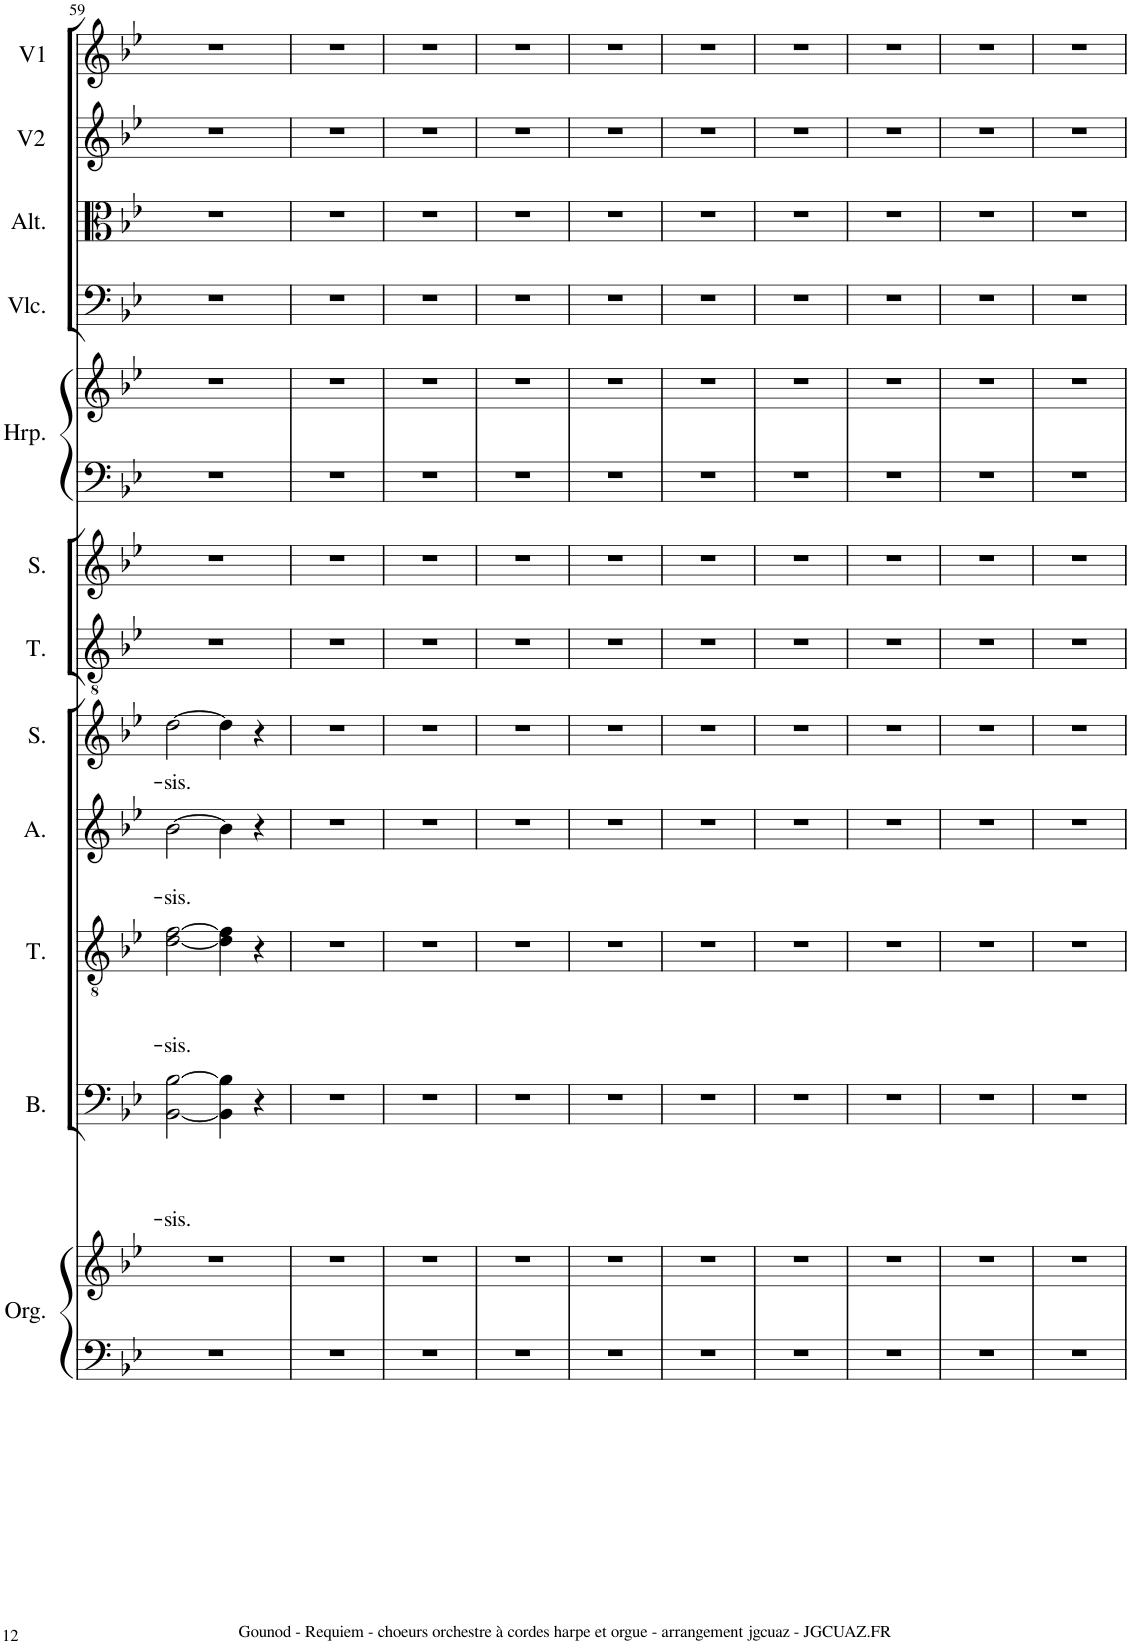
**kern	**kern	**kern	**text	**text	**text	**text	**kern	**text	**text	**text	**kern	**text	**text	**kern	**text	**kern	**kern	**kern	**kern	**kern	**kern	**kern	**kern
*part12	*part12	*part11	*part11	*part11	*part11	*part11	*part10	*part10	*part10	*part10	*part9	*part9	*part9	*part8	*part8	*part7	*part6	*part5	*part5	*part4	*part3	*part2	*part1
*staff14	*staff13	*staff12	*staff12	*staff12	*staff12	*staff12	*staff11	*staff11	*staff11	*staff11	*staff10	*staff10	*staff10	*staff9	*staff9	*staff8	*staff7	*staff6	*staff5	*staff4	*staff3	*staff2	*staff1
*I"Orgue	*	*I"Bass	*	*	*	*	*I"Ténor	*	*	*	*I"Alto	*	*	*I"Soprano	*	*I"Ténor Solo	*I"Soprano Solo	*I"Harpe	*	*I"Violoncelle	*I"Alto	*I"Violon 2	*I"Violon 1
*I'Org.	*	*I'B.	*	*	*	*	*I'T.	*	*	*	*I'A.	*	*	*I'S.	*	*I'T.	*I'S.	*I'Hrp.	*	*I'Vlc.	*I'Alt.	*I'V2	*I'V1
!!LO:PB:g=z
*clefF4	*clefG2	*clefF4	*	*	*	*	*clefGv2	*	*	*	*clefG2	*	*	*clefG2	*	*clefGv2	*clefG2	*clefF4	*clefG2	*clefF4	*clefC3	*clefG2	*clefG2
*k[b-e-]	*k[b-e-]	*k[b-e-]	*	*	*	*	*k[b-e-]	*	*	*	*k[b-e-]	*	*	*k[b-e-]	*	*k[b-e-]	*k[b-e-]	*k[b-e-]	*k[b-e-]	*k[b-e-]	*k[b-e-]	*k[b-e-]	*k[b-e-]
*M4/4	*M4/4	*M4/4	*	*	*	*	*M4/4	*	*	*	*M4/4	*	*	*M4/4	*	*M4/4	*M4/4	*M4/4	*M4/4	*M4/4	*M4/4	*M4/4	*M4/4
=59	=59	=59	=59	=59	=59	=59	=59	=59	=59	=59	=59	=59	=59	=59	=59	=59	=59	=59	=59	=59	=59	=59	=59
!	!	!	!	!	!	!LO:LY:b	!	!	!	!LO:LY:b	!	!	!LO:LY:b	!	!LO:LY:b	!	!	!	!	!	!	!	!
1r	1r	[2BB-\ [2B-\	.	.	.	-sis.	[2d\ [2f\	.	.	-sis.	[2b-\	.	-sis.	[2dd\	-sis.	1r	1r	1r	1r	1r	1r	1r	1r
.	.	4BB-\] 4B-\]	.	.	.	.	4d\] 4f\]	.	.	.	4b-\]	.	.	4dd\]	.	.	.	.	.	.	.	.	.
.	.	4r	.	.	.	.	4r	.	.	.	4r	.	.	4r	.	.	.	.	.	.	.	.	.
=60	=60	=60	=60	=60	=60	=60	=60	=60	=60	=60	=60	=60	=60	=60	=60	=60	=60	=60	=60	=60	=60	=60	=60
1r	1r	1r	.	.	.	.	1r	.	.	.	1r	.	.	1r	.	1r	1r	1r	1r	1r	1r	1r	1r
=61	=61	=61	=61	=61	=61	=61	=61	=61	=61	=61	=61	=61	=61	=61	=61	=61	=61	=61	=61	=61	=61	=61	=61
1r	1r	1r	.	.	.	.	1r	.	.	.	1r	.	.	1r	.	1r	1r	1r	1r	1r	1r	1r	1r
=62	=62	=62	=62	=62	=62	=62	=62	=62	=62	=62	=62	=62	=62	=62	=62	=62	=62	=62	=62	=62	=62	=62	=62
1r	1r	1r	.	.	.	.	1r	.	.	.	1r	.	.	1r	.	1r	1r	1r	1r	1r	1r	1r	1r
=63	=63	=63	=63	=63	=63	=63	=63	=63	=63	=63	=63	=63	=63	=63	=63	=63	=63	=63	=63	=63	=63	=63	=63
1r	1r	1r	.	.	.	.	1r	.	.	.	1r	.	.	1r	.	1r	1r	1r	1r	1r	1r	1r	1r
=64	=64	=64	=64	=64	=64	=64	=64	=64	=64	=64	=64	=64	=64	=64	=64	=64	=64	=64	=64	=64	=64	=64	=64
1r	1r	1r	.	.	.	.	1r	.	.	.	1r	.	.	1r	.	1r	1r	1r	1r	1r	1r	1r	1r
=65	=65	=65	=65	=65	=65	=65	=65	=65	=65	=65	=65	=65	=65	=65	=65	=65	=65	=65	=65	=65	=65	=65	=65
1r	1r	1r	.	.	.	.	1r	.	.	.	1r	.	.	1r	.	1r	1r	1r	1r	1r	1r	1r	1r
=66	=66	=66	=66	=66	=66	=66	=66	=66	=66	=66	=66	=66	=66	=66	=66	=66	=66	=66	=66	=66	=66	=66	=66
1r	1r	1r	.	.	.	.	1r	.	.	.	1r	.	.	1r	.	1r	1r	1r	1r	1r	1r	1r	1r
=67	=67	=67	=67	=67	=67	=67	=67	=67	=67	=67	=67	=67	=67	=67	=67	=67	=67	=67	=67	=67	=67	=67	=67
1r	1r	1r	.	.	.	.	1r	.	.	.	1r	.	.	1r	.	1r	1r	1r	1r	1r	1r	1r	1r
=68	=68	=68	=68	=68	=68	=68	=68	=68	=68	=68	=68	=68	=68	=68	=68	=68	=68	=68	=68	=68	=68	=68	=68
1r	1r	1r	.	.	.	.	1r	.	.	.	1r	.	.	1r	.	1r	1r	1r	1r	1r	1r	1r	1r
=	=	=	=	=	=	=	=	=	=	=	=	=	=	=	=	=	=	=	=	=	=	=	=
*-	*-	*-	*-	*-	*-	*-	*-	*-	*-	*-	*-	*-	*-	*-	*-	*-	*-	*-	*-	*-	*-	*-	*-
